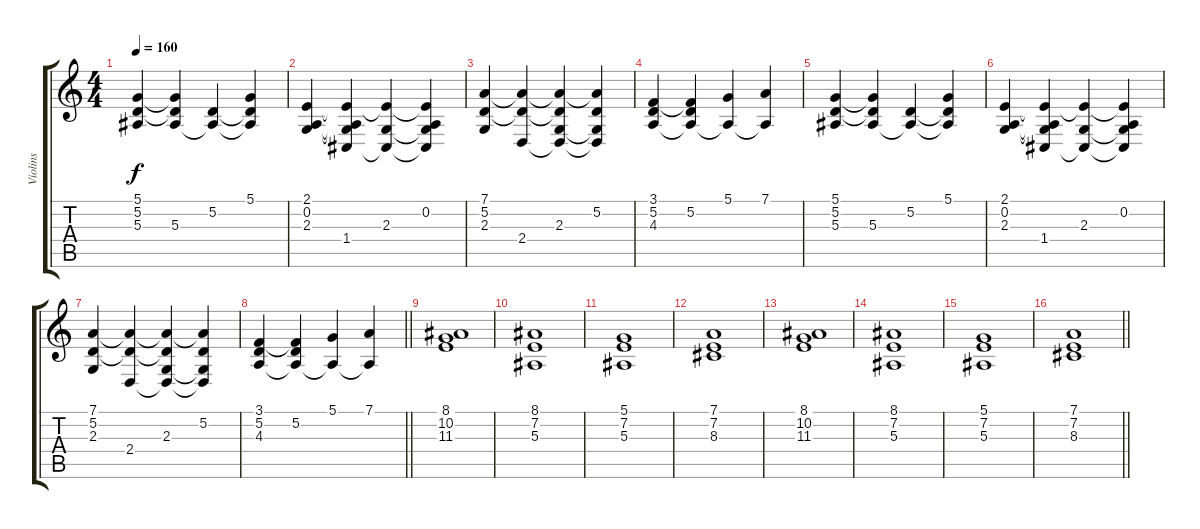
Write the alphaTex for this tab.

\track ("Violins" "Violins") {instrument stringensemble1}
\staff {score tabs}
\tuning (D4 A3 F3 C3 G2 D2) {hide}
\ts (4 4)
\tempo 160
\clef g2
\ks c
(5.1 5.2 5.3).4{dy f} (5.1{t} 5.2{t} 5.3).4 (5.2 5.3{t}).4 (5.1 5.2{t} 5.3{t}).4 |
(2.1 0.2 2.3).4 (2.1{t} 0.2{t} 2.3{t} 1.4).4 (2.1{t} 2.3 1.4{t}).4 (2.1{t} 0.2 2.3{t} 1.4{t}).4 |
(7.1 5.2 2.3).4 (7.1{t} 5.2{t} 2.4).4 (7.1{t} 5.2{t} 2.3 2.4{t}).4 (7.1{t} 5.2 2.3{t} 2.4{t}).4 |
(3.1 5.2 4.3).4 (3.1{t} 5.2 4.3{t}).4 (5.1 4.3{t}).4 (7.1 4.3{t}).4 |
(5.1 5.2 5.3).4 (5.1{t} 5.2{t} 5.3).4 (5.2 5.3{t}).4 (5.1 5.2{t} 5.3{t}).4 |
(2.1 0.2 2.3).4 (2.1{t} 0.2{t} 2.3{t} 1.4).4 (2.1{t} 2.3 1.4{t}).4 (2.1{t} 0.2 2.3{t} 1.4{t}).4 |
(7.1 5.2 2.3).4 (7.1{t} 5.2{t} 2.4).4 (7.1{t} 5.2{t} 2.3 2.4{t}).4 (7.1{t} 5.2 2.3{t} 2.4{t}).4 |
\barLineRight lightlight
(3.1 5.2 4.3).4 (3.1{t} 5.2 4.3{t}).4 (5.1 4.3{t}).4 (7.1 4.3{t}).4 |
(8.1 10.2 11.3).1 |
(8.1 7.2 5.3).1 |
(5.1 7.2 5.3).1 |
(7.1 7.2 8.3).1 |
(8.1 10.2 11.3).1 |
(8.1 7.2 5.3).1 |
(5.1 7.2 5.3).1 |
\barLineRight lightlight
(7.1 7.2 8.3).1
